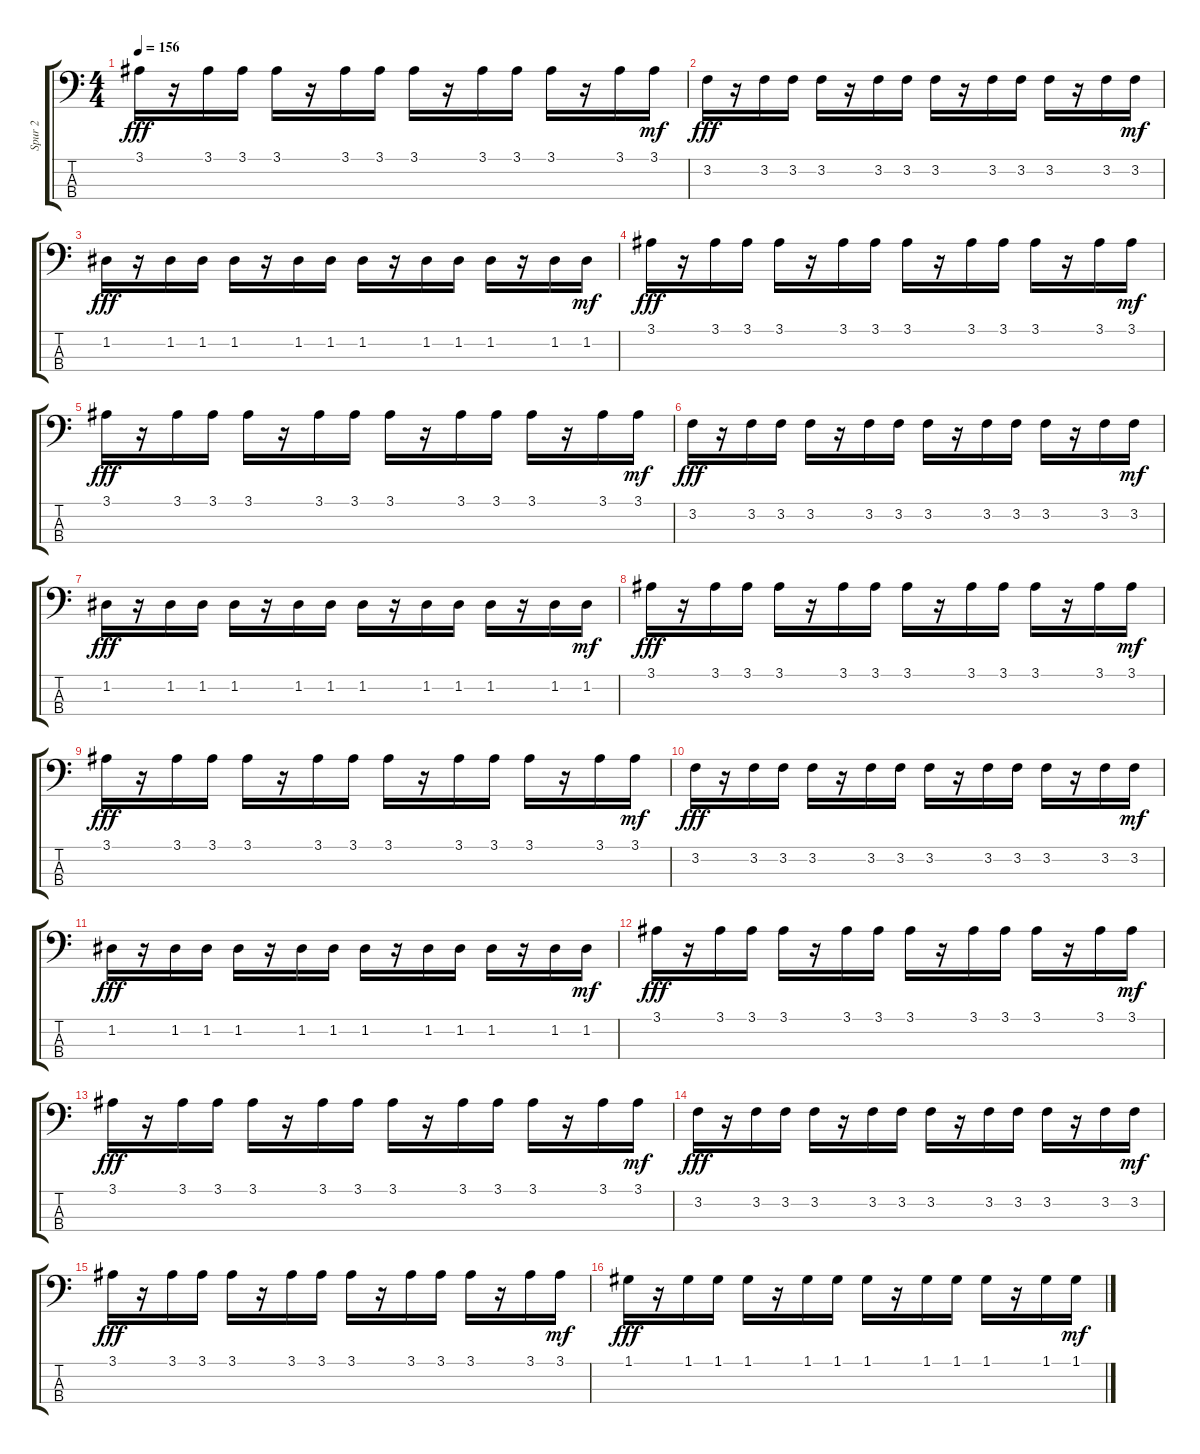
\track ("Spur 2" "Spur 2") {instrument electricbassfinger}
\staff {score tabs}
\tuning (G2 D2 A1 E1) {hide}
\ts (4 4)
\tempo 156
\clef f4
\ks c
3.1.16{dy fff} r.16 3.1.16 3.1.16 3.1.16 r.16 3.1.16 3.1.16 3.1.16 r.16 3.1.16 3.1.16 3.1.16 r.16 3.1.16 3.1.16{dy mf} |
3.2.16{dy fff} r.16 3.2.16 3.2.16 3.2.16 r.16 3.2.16 3.2.16 3.2.16 r.16 3.2.16 3.2.16 3.2.16 r.16 3.2.16 3.2.16{dy mf} |
1.2.16{dy fff} r.16 1.2.16 1.2.16 1.2.16 r.16 1.2.16 1.2.16 1.2.16 r.16 1.2.16 1.2.16 1.2.16 r.16 1.2.16 1.2.16{dy mf} |
3.1.16{dy fff} r.16 3.1.16 3.1.16 3.1.16 r.16 3.1.16 3.1.16 3.1.16 r.16 3.1.16 3.1.16 3.1.16 r.16 3.1.16 3.1.16{dy mf} |
3.1.16{dy fff} r.16 3.1.16 3.1.16 3.1.16 r.16 3.1.16 3.1.16 3.1.16 r.16 3.1.16 3.1.16 3.1.16 r.16 3.1.16 3.1.16{dy mf} |
3.2.16{dy fff} r.16 3.2.16 3.2.16 3.2.16 r.16 3.2.16 3.2.16 3.2.16 r.16 3.2.16 3.2.16 3.2.16 r.16 3.2.16 3.2.16{dy mf} |
1.2.16{dy fff} r.16 1.2.16 1.2.16 1.2.16 r.16 1.2.16 1.2.16 1.2.16 r.16 1.2.16 1.2.16 1.2.16 r.16 1.2.16 1.2.16{dy mf} |
3.1.16{dy fff} r.16 3.1.16 3.1.16 3.1.16 r.16 3.1.16 3.1.16 3.1.16 r.16 3.1.16 3.1.16 3.1.16 r.16 3.1.16 3.1.16{dy mf} |
3.1.16{dy fff} r.16 3.1.16 3.1.16 3.1.16 r.16 3.1.16 3.1.16 3.1.16 r.16 3.1.16 3.1.16 3.1.16 r.16 3.1.16 3.1.16{dy mf} |
3.2.16{dy fff} r.16 3.2.16 3.2.16 3.2.16 r.16 3.2.16 3.2.16 3.2.16 r.16 3.2.16 3.2.16 3.2.16 r.16 3.2.16 3.2.16{dy mf} |
1.2.16{dy fff} r.16 1.2.16 1.2.16 1.2.16 r.16 1.2.16 1.2.16 1.2.16 r.16 1.2.16 1.2.16 1.2.16 r.16 1.2.16 1.2.16{dy mf} |
3.1.16{dy fff} r.16 3.1.16 3.1.16 3.1.16 r.16 3.1.16 3.1.16 3.1.16 r.16 3.1.16 3.1.16 3.1.16 r.16 3.1.16 3.1.16{dy mf} |
3.1.16{dy fff} r.16 3.1.16 3.1.16 3.1.16 r.16 3.1.16 3.1.16 3.1.16 r.16 3.1.16 3.1.16 3.1.16 r.16 3.1.16 3.1.16{dy mf} |
3.2.16{dy fff} r.16 3.2.16 3.2.16 3.2.16 r.16 3.2.16 3.2.16 3.2.16 r.16 3.2.16 3.2.16 3.2.16 r.16 3.2.16 3.2.16{dy mf} |
3.1.16{dy fff} r.16 3.1.16 3.1.16 3.1.16 r.16 3.1.16 3.1.16 3.1.16 r.16 3.1.16 3.1.16 3.1.16 r.16 3.1.16 3.1.16{dy mf} |
1.1.16{dy fff} r.16 1.1.16 1.1.16 1.1.16 r.16 1.1.16 1.1.16 1.1.16 r.16 1.1.16 1.1.16 1.1.16 r.16 1.1.16 1.1.16{dy mf}
